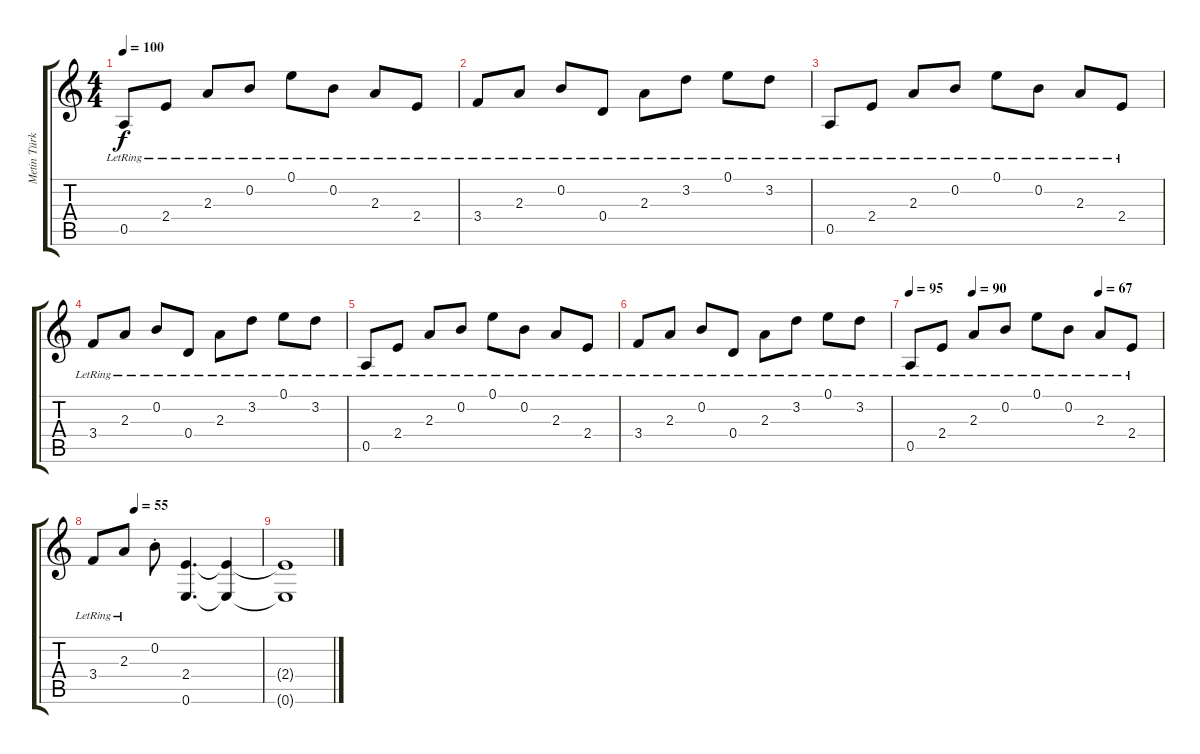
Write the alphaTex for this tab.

\track ("Metin Türkcan" "Metin Türk") {instrument acousticguitarsteel}
\staff {score tabs}
\tuning (E4 B3 G3 D3 A2 E2) {hide}
\ts (4 4)
\tempo 100
\clef g2
\ks c
0.5{lr}.8{dy f} 2.4{lr}.8 2.3{lr}.8 0.2{lr}.8 0.1{lr}.8 0.2{lr}.8 2.3{lr}.8 2.4{lr}.8 |
3.4{lr}.8 2.3{lr}.8 0.2{lr}.8 0.4{lr}.8 2.3{lr}.8 3.2{lr}.8 0.1{lr}.8 3.2{lr}.8 |
0.5{lr}.8 2.4{lr}.8 2.3{lr}.8 0.2{lr}.8 0.1{lr}.8 0.2{lr}.8 2.3{lr}.8 2.4{lr}.8 |
3.4{lr}.8 2.3{lr}.8 0.2{lr}.8 0.4{lr}.8 2.3{lr}.8 3.2{lr}.8 0.1{lr}.8 3.2{lr}.8 |
0.5{lr}.8 2.4{lr}.8 2.3{lr}.8 0.2{lr}.8 0.1{lr}.8 0.2{lr}.8 2.3{lr}.8 2.4{lr}.8 |
3.4{lr}.8 2.3{lr}.8 0.2{lr}.8 0.4{lr}.8 2.3{lr}.8 3.2{lr}.8 0.1{lr}.8 3.2{lr}.8 |
\tempo 95
\tempo (90 0.25)
\tempo (67 0.75)
0.5{lr}.8 2.4{lr}.8 2.3{lr}.8 0.2{lr}.8 0.1{lr}.8 0.2{lr}.8 2.3{lr}.8 2.4{lr}.8 |
\tempo (55 0.25)
3.4{lr}.8 2.3{lr}.8 0.2{st}.8 (2.4 0.6).4{d} (2.4{t} 0.6{t}).4 |
(2.4{t} 0.6{t}).1
